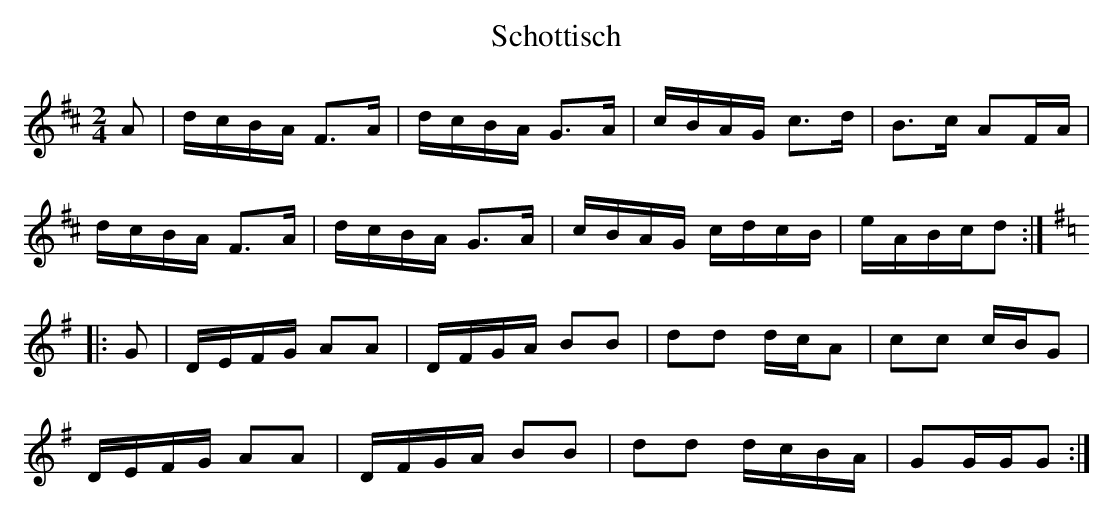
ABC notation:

X:1
T:Schottisch
M:2/4
L:1/16
K:D
A2|dcBA F3A|dcBA G3A|cBAG c3d|B3c A2FA|
dcBA F3A|dcBA G3A|cBAG cdcB|eABcd2:|
K:G
|:G2|DEFG A2A2|DFGA B2B2|d2d2 dcA2|c2c2 cBG2|
DEFG A2A2|DFGA B2B2|d2d2 dcBA|G2GGG2:|
